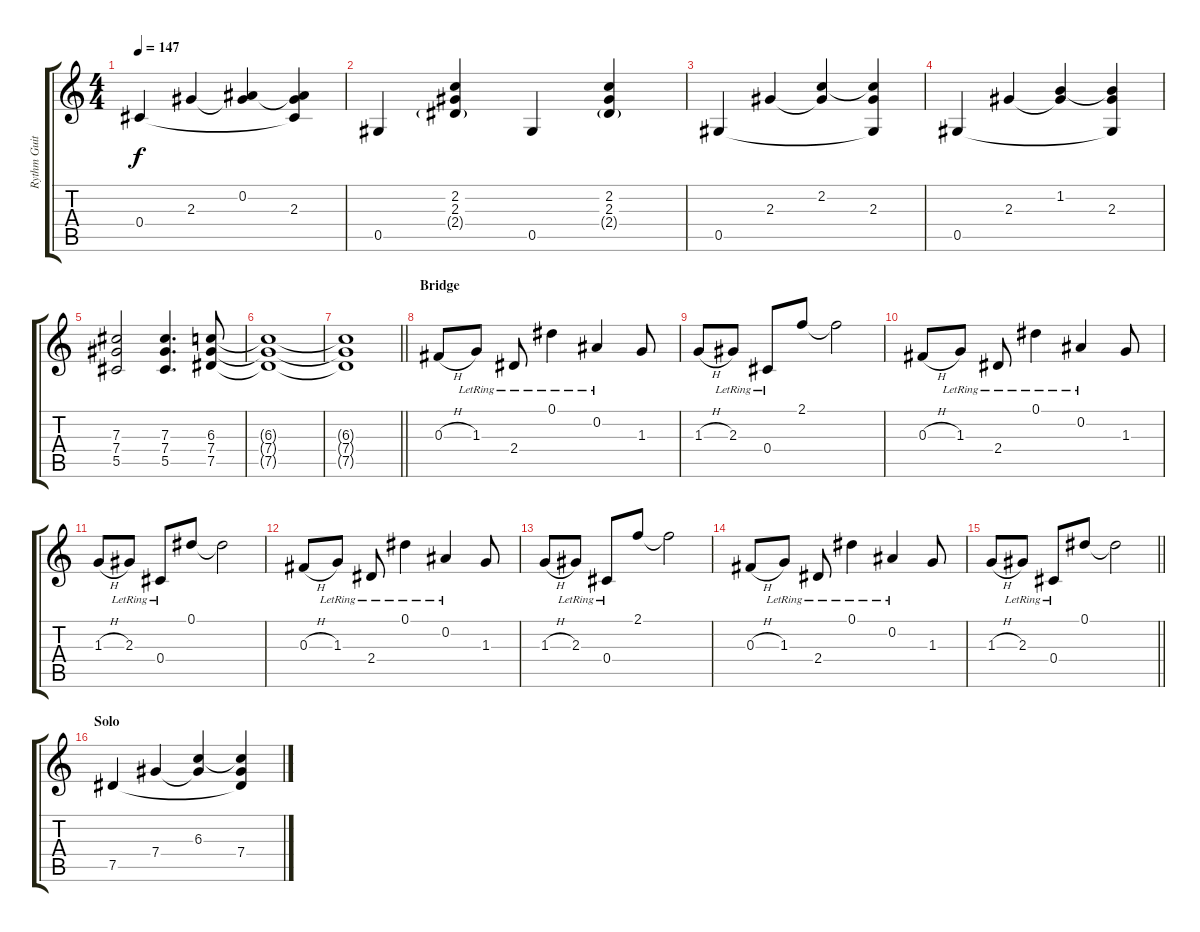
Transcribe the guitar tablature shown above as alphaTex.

\track ("Rythm Guitar (Ryan Roxie)" "Rythm Guit") {instrument overdrivenguitar}
\staff {score tabs}
\tuning (Eb4 Bb3 Gb3 Db3 Ab2 Eb2) {hide}
\ts (4 4)
\tempo 147
\clef g2
\ks c
0.4.4{dy f} 2.3.4 (0.2 2.3{t}).4 (0.2{t} 2.3 0.4{t}).4 |
0.5.4 (2.2 2.3 2.4{g}).4 0.5.4 (2.2 2.3 2.4{g}).4 |
0.5.4 2.3.4 (2.2 2.3{t}).4 (2.2{t} 2.3 0.5{t}).4 |
0.5.4 2.3.4 (1.2 2.3{t}).4 (1.2{t} 2.3 0.5{t}).4 |
(7.3 7.4 5.5).2 (7.3 7.4 5.5).4{d} (6.3 7.4 7.5).8 |
(6.3{t} 7.4{t} 7.5{t}).1 |
\barLineRight lightlight
(6.3{t} 7.4{t} 7.5{t}).1 |
\section ("" "Bridge")
0.3{h}.8{instrument electricguitarjazz} 1.3{lr}.8 2.4{lr}.8 0.1{lr}.4 0.2{lr}.4 1.3.8 |
1.3{h}.8 2.3{lr}.8 0.4{lr}.8 2.1.8 2.1{t}.2 |
0.3{h}.8 1.3{lr}.8 2.4{lr}.8 0.1{lr}.4 0.2{lr}.4 1.3.8 |
1.3{h}.8 2.3{lr}.8 0.4{lr}.8 0.1.8 0.1{t}.2 |
0.3{h}.8 1.3{lr}.8 2.4{lr}.8 0.1{lr}.4 0.2{lr}.4 1.3.8 |
1.3{h}.8 2.3{lr}.8 0.4{lr}.8 2.1.8 2.1{t}.2 |
0.3{h}.8 1.3{lr}.8 2.4{lr}.8 0.1{lr}.4 0.2{lr}.4 1.3.8 |
\barLineRight lightlight
1.3{h}.8 2.3{lr}.8 0.4{lr}.8 0.1.8 0.1{t}.2 |
\section ("" "Solo")
7.5.4{instrument overdrivenguitar} 7.4.4 (6.3 7.4{t}).4 (6.3{t} 7.4 7.5{t}).4
